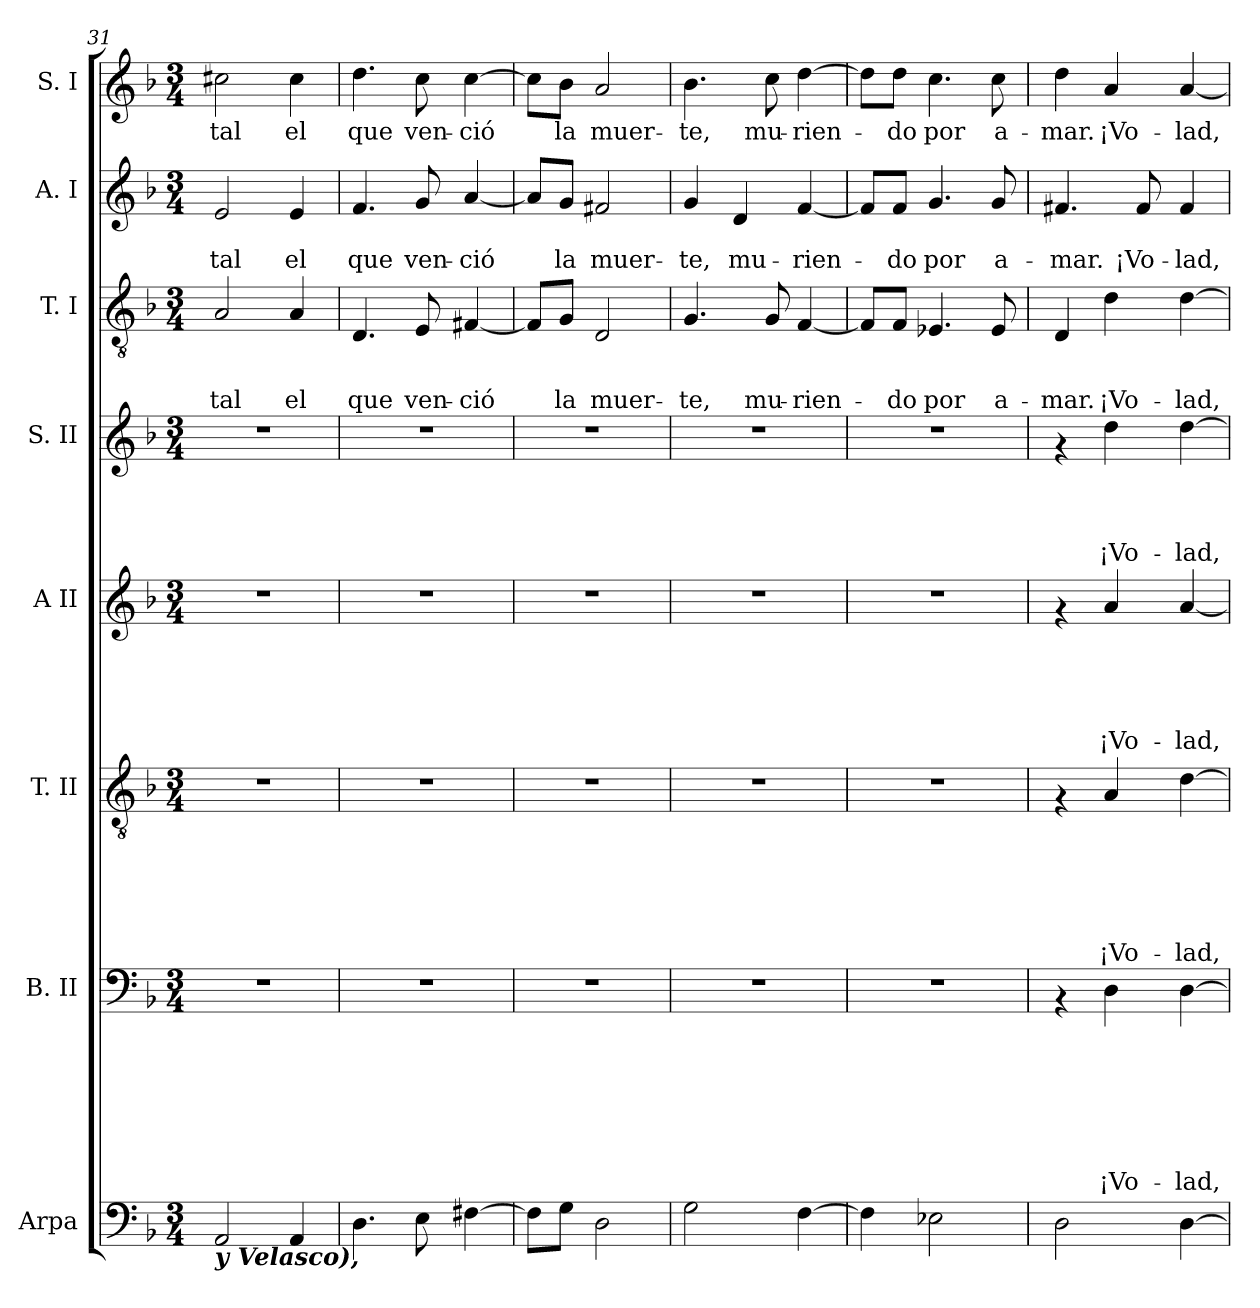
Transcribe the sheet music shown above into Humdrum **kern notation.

**kern	**kern	**text	**text	**text	**text	**text	**text	**text	**kern	**text	**text	**text	**text	**text	**text	**kern	**text	**text	**text	**text	**text	**kern	**text	**text	**text	**text	**kern	**text	**text	**text	**kern	**text	**text	**kern	**text
*part8	*part7	*part7	*part7	*part7	*part7	*part7	*part7	*part7	*part6	*part6	*part6	*part6	*part6	*part6	*part6	*part5	*part5	*part5	*part5	*part5	*part5	*part4	*part4	*part4	*part4	*part4	*part3	*part3	*part3	*part3	*part2	*part2	*part2	*part1	*part1
*staff8	*staff7	*staff7	*staff7	*staff7	*staff7	*staff7	*staff7	*staff7	*staff6	*staff6	*staff6	*staff6	*staff6	*staff6	*staff6	*staff5	*staff5	*staff5	*staff5	*staff5	*staff5	*staff4	*staff4	*staff4	*staff4	*staff4	*staff3	*staff3	*staff3	*staff3	*staff2	*staff2	*staff2	*staff1	*staff1
*I"Arpa	*I"B. II	*	*	*	*	*	*	*	*I"T. II	*	*	*	*	*	*	*I"A II	*	*	*	*	*	*I"S. II	*	*	*	*	*I"T. I	*	*	*	*I"A. I	*	*	*I"S. I	*
*I'Arpa	*I'B. II	*	*	*	*	*	*	*	*I'T. II	*	*	*	*	*	*	*I'A II	*	*	*	*	*	*I'S. II	*	*	*	*	*I'T. I	*	*	*	*I'A. I	*	*	*I'S. I	*
*clefF4	*clefF4	*	*	*	*	*	*	*	*clefGv2	*	*	*	*	*	*	*clefG2	*	*	*	*	*	*clefG2	*	*	*	*	*clefGv2	*	*	*	*clefG2	*	*	*clefG2	*
*k[b-]	*k[b-]	*	*	*	*	*	*	*	*k[b-]	*	*	*	*	*	*	*k[b-]	*	*	*	*	*	*k[b-]	*	*	*	*	*k[b-]	*	*	*	*k[b-]	*	*	*k[b-]	*
*F:	*F:	*	*	*	*	*	*	*	*F:	*	*	*	*	*	*	*F:	*	*	*	*	*	*F:	*	*	*	*	*F:	*	*	*	*F:	*	*	*F:	*
*M3/4	*M3/4	*	*	*	*	*	*	*	*M3/4	*	*	*	*	*	*	*M3/4	*	*	*	*	*	*M3/4	*	*	*	*	*M3/4	*	*	*	*M3/4	*	*	*M3/4	*
=31	=31	=31	=31	=31	=31	=31	=31	=31	=31	=31	=31	=31	=31	=31	=31	=31	=31	=31	=31	=31	=31	=31	=31	=31	=31	=31	=31	=31	=31	=31	=31	=31	=31	=31	=31
!LO:TX:b:Bi:t=y Velasco),	!	!	!	!	!	!	!	!	!	!	!	!	!	!	!	!	!	!	!	!	!	!	!	!	!	!	!	!	!	!	!	!	!	!	!
!	!	!	!	!	!	!	!	!	!	!	!	!	!	!	!	!	!	!	!	!	!	!	!	!	!	!	!	!	!	!LO:LY:b	!	!	!LO:LY:b	!	!LO:LY:b
2AA/	2.r	.	.	.	.	.	.	.	2.r	.	.	.	.	.	.	2.r	.	.	.	.	.	2.r	.	.	.	.	2A/	.	.	-tal	2e/	.	-tal	2cc#X\	-tal
!	!	!	!	!	!	!	!	!	!	!	!	!	!	!	!	!	!	!	!	!	!	!	!	!	!	!	!	!	!	!LO:LY:b	!	!	!LO:LY:b	!	!LO:LY:b
4AA/	.	.	.	.	.	.	.	.	.	.	.	.	.	.	.	.	.	.	.	.	.	.	.	.	.	.	4A/	.	.	el	4e/	.	el	4cc#\	el
=32	=32	=32	=32	=32	=32	=32	=32	=32	=32	=32	=32	=32	=32	=32	=32	=32	=32	=32	=32	=32	=32	=32	=32	=32	=32	=32	=32	=32	=32	=32	=32	=32	=32	=32	=32
!	!	!	!	!	!	!	!	!	!	!	!	!	!	!	!	!	!	!	!	!	!	!	!	!	!	!	!	!	!	!LO:LY:b	!	!	!LO:LY:b	!	!LO:LY:b
4.D\	2.r	.	.	.	.	.	.	.	2.r	.	.	.	.	.	.	2.r	.	.	.	.	.	2.r	.	.	.	.	4.D/	.	.	que	4.f/	.	que	4.dd\	que
!	!	!	!	!	!	!	!	!	!	!	!	!	!	!	!	!	!	!	!	!	!	!	!	!	!	!	!	!	!	!LO:LY:b	!	!	!LO:LY:b	!	!LO:LY:b
8E\	.	.	.	.	.	.	.	.	.	.	.	.	.	.	.	.	.	.	.	.	.	.	.	.	.	.	8E/	.	.	ven-	8g/	.	ven-	8cc\	ven-
!	!	!	!	!	!	!	!	!	!	!	!	!	!	!	!	!	!	!	!	!	!	!	!	!	!	!	!	!	!	!LO:LY:b	!	!	!LO:LY:b	!	!LO:LY:b
[>4F#X\	.	.	.	.	.	.	.	.	.	.	.	.	.	.	.	.	.	.	.	.	.	.	.	.	.	.	[>4F#X/	.	.	-ció	[>4a/	.	-ció	[>4cc\	-ció
!!LO:PB:g=z
=33	=33	=33	=33	=33	=33	=33	=33	=33	=33	=33	=33	=33	=33	=33	=33	=33	=33	=33	=33	=33	=33	=33	=33	=33	=33	=33	=33	=33	=33	=33	=33	=33	=33	=33	=33
8F#\L]	2.r	.	.	.	.	.	.	.	2.r	.	.	.	.	.	.	2.r	.	.	.	.	.	2.r	.	.	.	.	8F#/L]	.	.	.	8a/L]	.	.	8cc\L]	.
!	!	!	!	!	!	!	!	!	!	!	!	!	!	!	!	!	!	!	!	!	!	!	!	!	!	!	!	!	!	!LO:LY:b	!	!	!LO:LY:b	!	!LO:LY:b
8G\J	.	.	.	.	.	.	.	.	.	.	.	.	.	.	.	.	.	.	.	.	.	.	.	.	.	.	8G/J	.	.	la	8g/J	.	la	8b-\J	la
!	!	!	!	!	!	!	!	!	!	!	!	!	!	!	!	!	!	!	!	!	!	!	!	!	!	!	!	!	!	!LO:LY:b	!	!	!LO:LY:b	!	!LO:LY:b
2D\	.	.	.	.	.	.	.	.	.	.	.	.	.	.	.	.	.	.	.	.	.	.	.	.	.	.	2D/	.	.	muer-	2f#X/	.	muer-	2a/	muer-
=34	=34	=34	=34	=34	=34	=34	=34	=34	=34	=34	=34	=34	=34	=34	=34	=34	=34	=34	=34	=34	=34	=34	=34	=34	=34	=34	=34	=34	=34	=34	=34	=34	=34	=34	=34
!	!	!	!	!	!	!	!	!	!	!	!	!	!	!	!	!	!	!	!	!	!	!	!	!	!	!	!	!	!	!LO:LY:b	!	!	!LO:LY:b	!	!LO:LY:b
2G\	2.r	.	.	.	.	.	.	.	2.r	.	.	.	.	.	.	2.r	.	.	.	.	.	2.r	.	.	.	.	4.G/	.	.	-te,	4g/	.	-te,	4.b-\	-te,
!	!	!	!	!	!	!	!	!	!	!	!	!	!	!	!	!	!	!	!	!	!	!	!	!	!	!	!	!	!	!	!	!	!LO:LY:b	!	!
.	.	.	.	.	.	.	.	.	.	.	.	.	.	.	.	.	.	.	.	.	.	.	.	.	.	.	.	.	.	.	4d/	.	mu-	.	.
!	!	!	!	!	!	!	!	!	!	!	!	!	!	!	!	!	!	!	!	!	!	!	!	!	!	!	!	!	!	!LO:LY:b	!	!	!	!	!LO:LY:b
.	.	.	.	.	.	.	.	.	.	.	.	.	.	.	.	.	.	.	.	.	.	.	.	.	.	.	8G/	.	.	mu-	.	.	.	8cc\	mu-
!	!	!	!	!	!	!	!	!	!	!	!	!	!	!	!	!	!	!	!	!	!	!	!	!	!	!	!	!	!	!LO:LY:b	!	!	!LO:LY:b	!	!LO:LY:b
[>4F\	.	.	.	.	.	.	.	.	.	.	.	.	.	.	.	.	.	.	.	.	.	.	.	.	.	.	[>4F/	.	.	-rien-	[>4f/	.	-rien-	[>4dd\	-rien-
=35	=35	=35	=35	=35	=35	=35	=35	=35	=35	=35	=35	=35	=35	=35	=35	=35	=35	=35	=35	=35	=35	=35	=35	=35	=35	=35	=35	=35	=35	=35	=35	=35	=35	=35	=35
4F\]	2.r	.	.	.	.	.	.	.	2.r	.	.	.	.	.	.	2.r	.	.	.	.	.	2.r	.	.	.	.	8F/L]	.	.	.	8f/L]	.	.	8dd\L]	.
!	!	!	!	!	!	!	!	!	!	!	!	!	!	!	!	!	!	!	!	!	!	!	!	!	!	!	!	!	!	!LO:LY:b	!	!	!LO:LY:b	!	!LO:LY:b
.	.	.	.	.	.	.	.	.	.	.	.	.	.	.	.	.	.	.	.	.	.	.	.	.	.	.	8F/J	.	.	-do	8f/J	.	-do	8dd\J	-do
!	!	!	!	!	!	!	!	!	!	!	!	!	!	!	!	!	!	!	!	!	!	!	!	!	!	!	!	!	!	!LO:LY:b	!	!	!LO:LY:b	!	!LO:LY:b
2E-X\	.	.	.	.	.	.	.	.	.	.	.	.	.	.	.	.	.	.	.	.	.	.	.	.	.	.	4.E-X/	.	.	por	4.g/	.	por	4.cc\	por
!	!	!	!	!	!	!	!	!	!	!	!	!	!	!	!	!	!	!	!	!	!	!	!	!	!	!	!	!	!	!LO:LY:b	!	!	!LO:LY:b	!	!LO:LY:b
.	.	.	.	.	.	.	.	.	.	.	.	.	.	.	.	.	.	.	.	.	.	.	.	.	.	.	8E-/	.	.	a-	8g/	.	a-	8cc\	a-
=36	=36	=36	=36	=36	=36	=36	=36	=36	=36	=36	=36	=36	=36	=36	=36	=36	=36	=36	=36	=36	=36	=36	=36	=36	=36	=36	=36	=36	=36	=36	=36	=36	=36	=36	=36
!	!	!	!	!	!	!	!	!	!	!	!	!	!	!	!	!	!	!	!	!	!	!	!	!	!	!	!	!	!	!LO:LY:b	!	!	!LO:LY:b	!	!LO:LY:b
2D\	4rAA	.	.	.	.	.	.	.	4rF	.	.	.	.	.	.	4rf	.	.	.	.	.	4rf	.	.	.	.	4D/	.	.	-mar.	4.f#X/	.	-mar.	4dd\	-mar.
!	!	!	!	!	!	!	!	!LO:LY:b	!	!	!	!	!	!	!LO:LY:b	!	!	!	!	!	!LO:LY:b	!	!	!	!	!LO:LY:b	!	!	!	!LO:LY:b	!	!	!	!	!LO:LY:b
.	4D\	.	.	.	.	.	.	¡Vo-	4A/	.	.	.	.	.	¡Vo-	4a/	.	.	.	.	¡Vo-	4dd\	.	.	.	¡Vo-	4d\	.	.	¡Vo-	.	.	.	4a/	¡Vo-
!	!	!	!	!	!	!	!	!	!	!	!	!	!	!	!	!	!	!	!	!	!	!	!	!	!	!	!	!	!	!	!	!	!LO:LY:b	!	!
.	.	.	.	.	.	.	.	.	.	.	.	.	.	.	.	.	.	.	.	.	.	.	.	.	.	.	.	.	.	.	8f#/	.	¡Vo-	.	.
!	!	!	!	!	!	!	!	!LO:LY:b	!	!	!	!	!	!	!LO:LY:b	!	!	!	!	!	!LO:LY:b	!	!	!	!	!LO:LY:b	!	!	!	!LO:LY:b	!	!	!LO:LY:b	!	!LO:LY:b
[>4D\	[>4D\	.	.	.	.	.	.	-lad,	[>4d\	.	.	.	.	.	-lad,	[>4a/	.	.	.	.	-lad,	[>4dd\	.	.	.	-lad,	[>4d\	.	.	-lad,	4f#/	.	-lad,	[>4a/	-lad,
=	=	=	=	=	=	=	=	=	=	=	=	=	=	=	=	=	=	=	=	=	=	=	=	=	=	=	=	=	=	=	=	=	=	=	=
*-	*-	*-	*-	*-	*-	*-	*-	*-	*-	*-	*-	*-	*-	*-	*-	*-	*-	*-	*-	*-	*-	*-	*-	*-	*-	*-	*-	*-	*-	*-	*-	*-	*-	*-	*-
